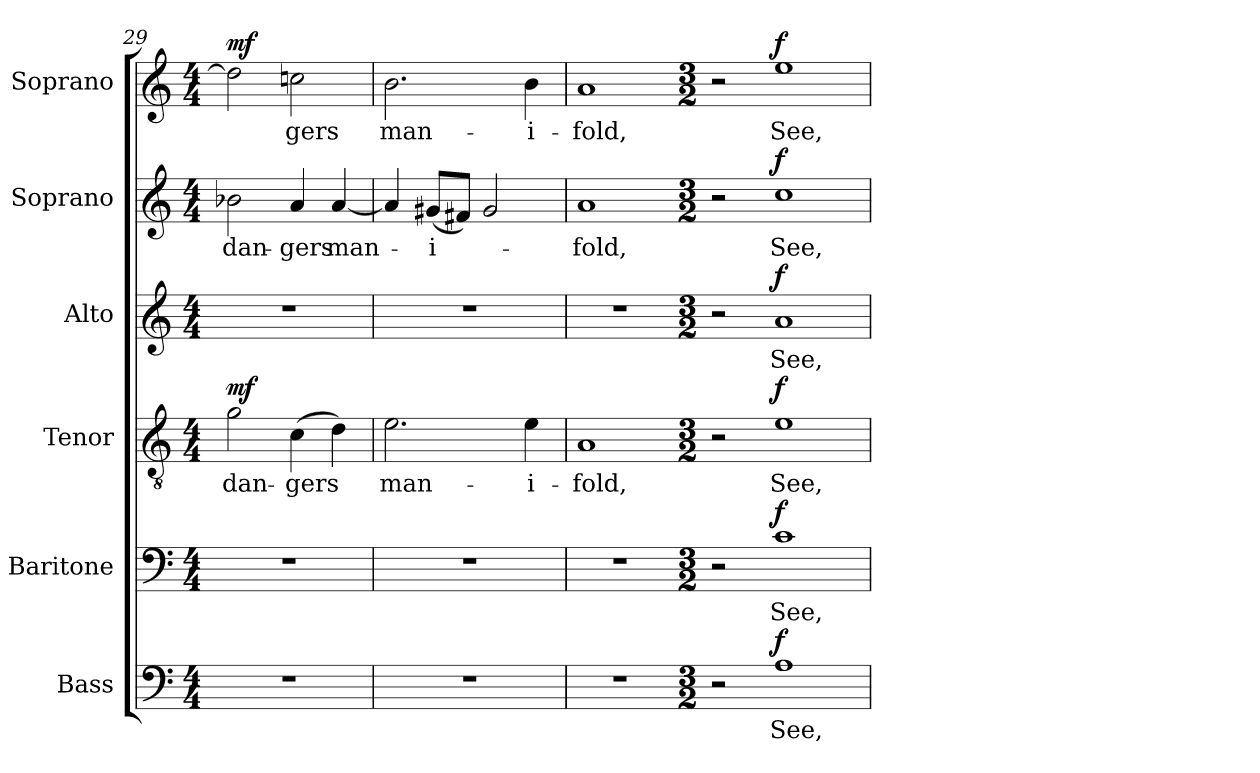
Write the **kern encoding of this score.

**kern	**text	**dynam	**kern	**text	**dynam	**kern	**text	**dynam	**kern	**text	**dynam	**kern	**text	**dynam	**kern	**text	**dynam
*part6	*part6	*part6	*part5	*part5	*part5	*part4	*part4	*part4	*part3	*part3	*part3	*part2	*part2	*part2	*part1	*part1	*part1
*staff6	*staff6	*staff6	*staff5	*staff5	*staff5	*staff4	*staff4	*staff4	*staff3	*staff3	*staff3	*staff2	*staff2	*staff2	*staff1	*staff1	*staff1
*I"Bass	*	*	*I"Baritone	*	*	*I"Tenor	*	*	*I"Alto	*	*	*I"Soprano	*	*	*I"Soprano	*	*
*I'B.	*	*	*I'Bar.	*	*	*I'T.	*	*	*I'A.	*	*	*I'S.	*	*	*I'S.	*	*
*clefF4	*	*	*clefF4	*	*	*clefGv2	*	*	*clefG2	*	*	*clefG2	*	*	*clefG2	*	*
*	*	*	*	*	*	*ITrd7c12	*	*	*	*	*	*	*	*	*	*	*
*k[]	*	*	*k[]	*	*	*k[]	*	*	*k[]	*	*	*k[]	*	*	*k[]	*	*
*C:	*	*	*C:	*	*	*C:	*	*	*C:	*	*	*C:	*	*	*C:	*	*
*M4/4	*	*	*M4/4	*	*	*M4/4	*	*	*M4/4	*	*	*M4/4	*	*	*M4/4	*	*
=29	=29	=29	=29	=29	=29	=29	=29	=29	=29	=29	=29	=29	=29	=29	=29	=29	=29
!	!	!	!	!	!	!	!LO:LY:b:color=#000000	!	!	!	!	!	!	!	!	!	!
!	!	!	!	!	!	!	!	!	!	!	!	!	!LO:LY:b:color=#000000	!	!	!	!
1r	.	.	1r	.	.	2Gi\	dan-	mf	1r	.	.	2b-Xi\	dan-	.	2ddi\]	.	mf
!	!	!	!	!	!	!	!LO:LY:b:color=#000000	!	!	!	!	!	!	!	!	!	!
!	!	!	!	!	!	!	!	!	!	!	!	!	!LO:LY:b:color=#000000	!	!	!	!
!	!	!	!	!	!	!	!	!	!	!	!	!	!	!	!	!LO:LY:b:color=#000000	!
.	.	.	.	.	.	(4Ci\	-gers	.	.	.	.	4ai/	-gers	.	2ccni\	-gers	.
!	!	!	!	!	!	!	!	!	!	!	!	!	!LO:LY:b:color=#000000	!	!	!	!
.	.	.	.	.	.	4Di\)	.	.	.	.	.	[4ai/	man-	.	.	.	.
=30	=30	=30	=30	=30	=30	=30	=30	=30	=30	=30	=30	=30	=30	=30	=30	=30	=30
!	!	!	!	!	!	!	!LO:LY:b:color=#000000	!	!	!	!	!	!	!	!	!	!
!	!	!	!	!	!	!	!	!	!	!	!	!	!	!	!	!LO:LY:b:color=#000000	!
1r	.	.	1r	.	.	2.Ei\	man-	.	1r	.	.	4ai/]	.	.	2.bi\	man-	.
!	!	!	!	!	!	!	!	!	!	!	!	!	!LO:LY:b:color=#000000	!	!	!	!
.	.	.	.	.	.	.	.	.	.	.	.	(8g#Xi/L	-i-	.	.	.	.
.	.	.	.	.	.	.	.	.	.	.	.	8f#Xi/J)	.	.	.	.	.
.	.	.	.	.	.	.	.	.	.	.	.	2g#i/	.	.	.	.	.
!	!	!	!	!	!	!	!LO:LY:b:color=#000000	!	!	!	!	!	!	!	!	!	!
!	!	!	!	!	!	!	!	!	!	!	!	!	!	!	!	!LO:LY:b:color=#000000	!
.	.	.	.	.	.	4Ei\	-i-	.	.	.	.	.	.	.	4bi\	-i-	.
=31	=31	=31	=31	=31	=31	=31	=31	=31	=31	=31	=31	=31	=31	=31	=31	=31	=31
!	!	!	!	!	!	!	!LO:LY:b:color=#000000	!	!	!	!	!	!	!	!	!	!
!	!	!	!	!	!	!	!	!	!	!	!	!	!LO:LY:b:color=#000000	!	!	!	!
!	!	!	!	!	!	!	!	!	!	!	!	!	!	!	!	!LO:LY:b:color=#000000	!
1r	.	.	1r	.	.	1AAi	-fold,	.	1r	.	.	1ai	-fold,	.	1ai	-fold,	.
=32-	=32-	=32-	=32-	=32-	=32-	=32-	=32-	=32-	=32-	=32-	=32-	=32-	=32-	=32-	=32-	=32-	=32-
*M3/2	*	*	*M3/2	*	*	*M3/2	*	*	*M3/2	*	*	*M3/2	*	*	*M3/2	*	*
2r	.	.	2r	.	.	2r	.	.	2r	.	.	2r	.	.	2r	.	.
!	!LO:LY:b:color=#000000	!	!	!	!	!	!	!	!	!	!	!	!	!	!	!	!
!	!	!	!	!LO:LY:b:color=#000000	!	!	!	!	!	!	!	!	!	!	!	!	!
!	!	!	!	!	!	!	!LO:LY:b:color=#000000	!	!	!	!	!	!	!	!	!	!
!	!	!	!	!	!	!	!	!	!	!LO:LY:b:color=#000000	!	!	!	!	!	!	!
!	!	!	!	!	!	!	!	!	!	!	!	!	!LO:LY:b:color=#000000	!	!	!	!
!	!	!	!	!	!	!	!	!	!	!	!	!	!	!	!	!LO:LY:b:color=#000000	!
1Ai	See,	f	1ci	See,	f	1Ei	See,	f	1ai	See,	f	1cci	See,	f	1eei	See,	f
=	=	=	=	=	=	=	=	=	=	=	=	=	=	=	=	=	=
*-	*-	*-	*-	*-	*-	*-	*-	*-	*-	*-	*-	*-	*-	*-	*-	*-	*-
